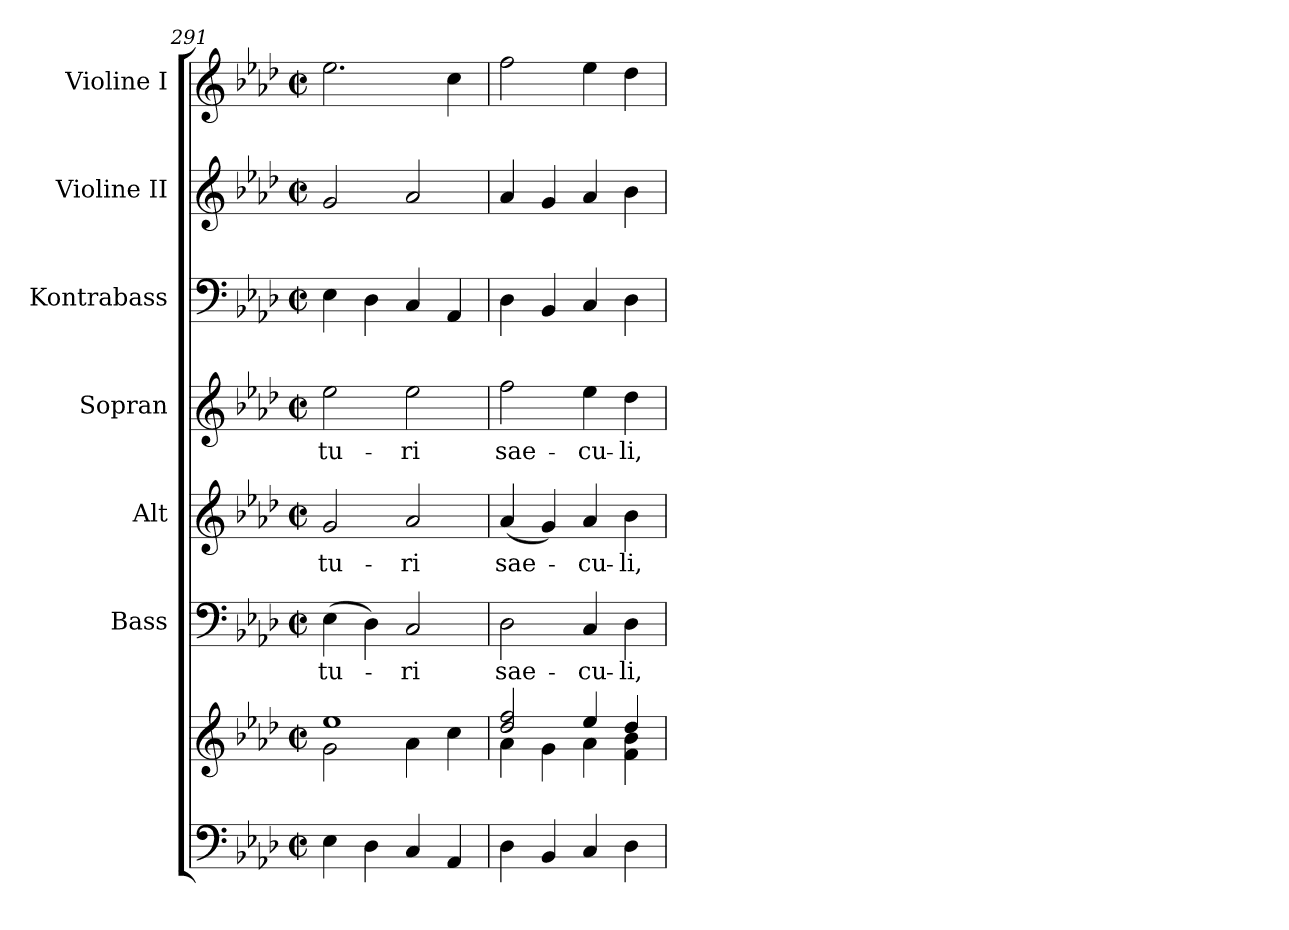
**kern	**kern	**kern	**text	**kern	**text	**kern	**text	**kern	**kern	**kern
*part7	*part7	*part6	*part6	*part5	*part5	*part4	*part4	*part3	*part2	*part1
*staff8	*staff7	*staff6	*staff6	*staff5	*staff5	*staff4	*staff4	*staff3	*staff2	*staff1
*	*	*I"Bass	*	*I"Alt	*	*I"Sopran	*	*I"Kontrabass	*I"Violine II	*I"Violine I
*	*	*I'B.	*	*I'A.	*	*I'S.	*	*I'Kb.	*I'Vl. II	*I'Vl. I
*clefF4	*clefG2	*clefF4	*	*clefG2	*	*clefG2	*	*clefF4	*clefG2	*clefG2
*	*	*	*	*	*	*	*	*ITrd7c12	*	*
*k[b-e-a-d-]	*k[b-e-a-d-]	*k[b-e-a-d-]	*	*k[b-e-a-d-]	*	*k[b-e-a-d-]	*	*k[b-e-a-d-]	*k[b-e-a-d-]	*k[b-e-a-d-]
*A-:	*A-:	*A-:	*	*A-:	*	*A-:	*	*A-:	*A-:	*A-:
*M2/2	*M2/2	*M2/2	*	*M2/2	*	*M2/2	*	*M2/2	*M2/2	*M2/2
*met(c|)	*met(c|)	*met(c|)	*	*met(c|)	*	*met(c|)	*	*met(c|)	*met(c|)	*met(c|)
=291	=291	=291	=291	=291	=291	=291	=291	=291	=291	=291
*	*^	*	*	*	*	*	*	*	*	*
!	!	!	!	!LO:LY:b	!	!LO:LY:b	!	!LO:LY:b	!	!	!
4E-\	1ee-	2g\	(>4E-\	-tu-	2g/	-tu-	2ee-\	-tu-	4EE-\	2g/	2.ee-\
4D-\	.	.	4D-\)	.	.	.	.	.	4DD-\	.	.
!	!	!	!	!LO:LY:b	!	!LO:LY:b	!	!LO:LY:b	!	!	!
4C/	.	4a-\	2C/	-ri	2a-/	-ri	2ee-\	-ri	4CC/	2a-/	.
4AA-/	.	4cc\	.	.	.	.	.	.	4AAA-/	.	4cc\
=292	=292	=292	=292	=292	=292	=292	=292	=292	=292	=292	=292
!	!	!	!	!LO:LY:b	!	!LO:LY:b	!	!LO:LY:b	!	!	!
4D-\	2dd-/ 2ff/	4a-\	2D-\	sae-	(<4a-/	sae-	2ff\	sae-	4DD-\	4a-/	2ff\
4BB-/	.	4g\	.	.	4g/)	.	.	.	4BBB-/	4g/	.
!	!	!	!	!LO:LY:b	!	!LO:LY:b	!	!LO:LY:b	!	!	!
4C/	4ee-/	4a-\	4C/	-cu-	4a-/	-cu-	4ee-\	-cu-	4CC/	4a-/	4ee-\
!	!	!	!	!LO:LY:b	!	!LO:LY:b	!	!LO:LY:b	!	!	!
4D-\	4dd-/	4f\ 4b-\	4D-\	-li,	4b-\	-li,	4dd-\	-li,	4DD-\	4b-\	4dd-\
*	*v	*v	*	*	*	*	*	*	*	*	*
=	=	=	=	=	=	=	=	=	=	=
*-	*-	*-	*-	*-	*-	*-	*-	*-	*-	*-
